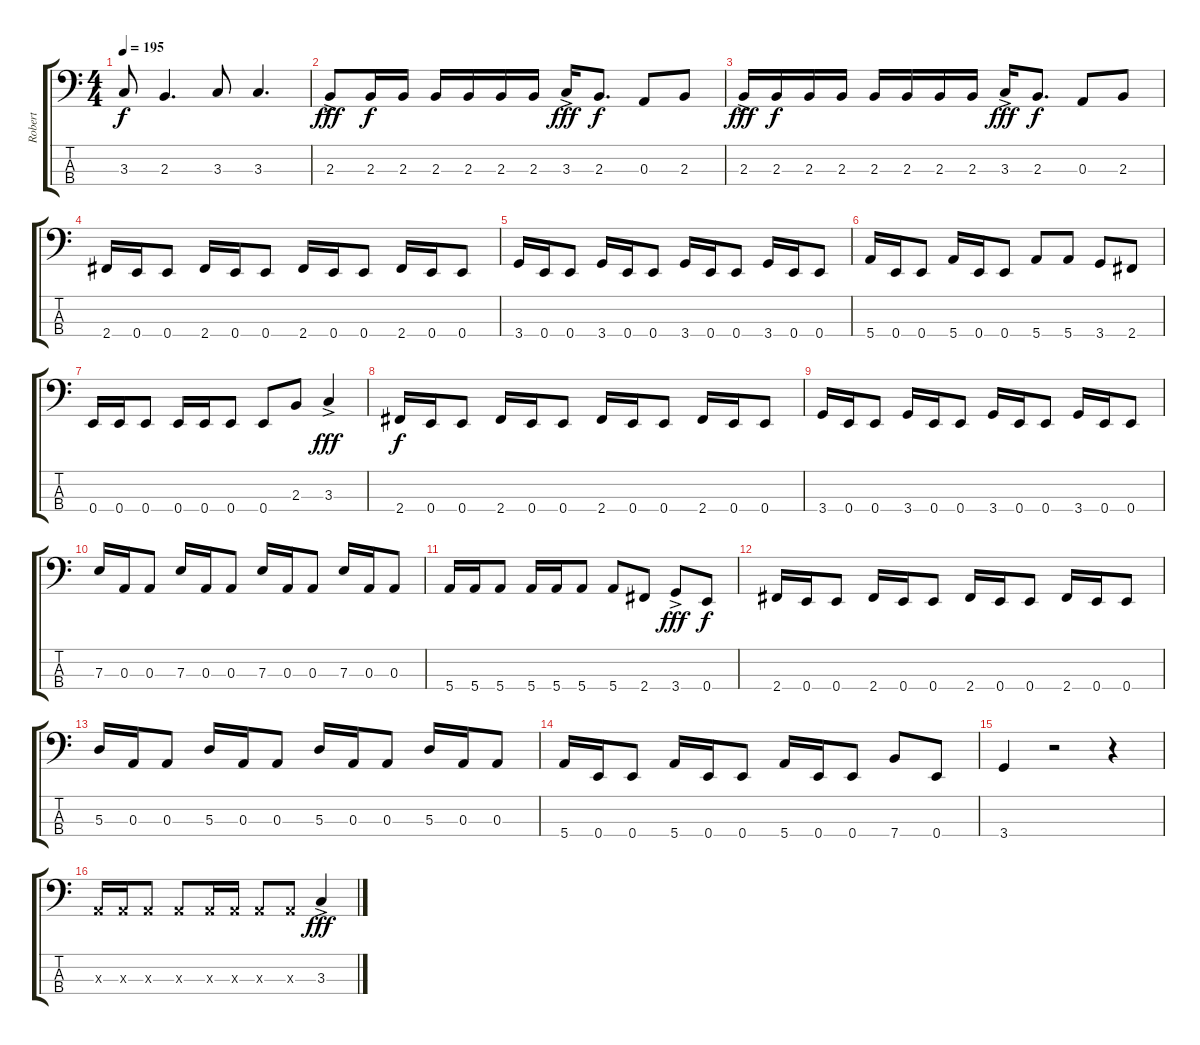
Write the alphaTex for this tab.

\track ("Robert" "Robert") {instrument electricbasspick}
\staff {score tabs}
\tuning (G2 D2 A1 E1) {hide}
\ts (4 4)
\tempo 195
\clef f4
\ks c
3.3.8{dy f} 2.3.4{d} 3.3.8 3.3.4{d} |
2.3{ac}.8{dy fff} 2.3.16{dy f} 2.3.16 2.3.16 2.3.16 2.3.16 2.3.16 3.3{ac}.16{dy fff} 2.3.8{d dy f} 0.3.8 2.3.8 |
2.3{ac}.16{dy fff} 2.3.16{dy f} 2.3.16 2.3.16 2.3.16 2.3.16 2.3.16 2.3.16 3.3{ac}.16{dy fff} 2.3.8{d dy f} 0.3.8 2.3.8 |
2.4.16 0.4.16 0.4.8 2.4.16 0.4.16 0.4.8 2.4.16 0.4.16 0.4.8 2.4.16 0.4.16 0.4.8 |
3.4.16 0.4.16 0.4.8 3.4.16 0.4.16 0.4.8 3.4.16 0.4.16 0.4.8 3.4.16 0.4.16 0.4.8 |
5.4.16 0.4.16 0.4.8 5.4.16 0.4.16 0.4.8 5.4.8 5.4.8 3.4.8 2.4.8 |
0.4.16 0.4.16 0.4.8 0.4.16 0.4.16 0.4.8 0.4.8 2.3.8 3.3{ac}.4{dy fff} |
2.4.16{dy f} 0.4.16 0.4.8 2.4.16 0.4.16 0.4.8 2.4.16 0.4.16 0.4.8 2.4.16 0.4.16 0.4.8 |
3.4.16 0.4.16 0.4.8 3.4.16 0.4.16 0.4.8 3.4.16 0.4.16 0.4.8 3.4.16 0.4.16 0.4.8 |
7.3.16 0.3.16 0.3.8 7.3.16 0.3.16 0.3.8 7.3.16 0.3.16 0.3.8 7.3.16 0.3.16 0.3.8 |
5.4.16 5.4.16 5.4.8 5.4.16 5.4.16 5.4.8 5.4.8 2.4.8 3.4{ac}.8{dy fff} 0.4.8{dy f} |
2.4.16 0.4.16 0.4.8 2.4.16 0.4.16 0.4.8 2.4.16 0.4.16 0.4.8 2.4.16 0.4.16 0.4.8 |
5.3.16 0.3.16 0.3.8 5.3.16 0.3.16 0.3.8 5.3.16 0.3.16 0.3.8 5.3.16 0.3.16 0.3.8 |
5.4.16 0.4.16 0.4.8 5.4.16 0.4.16 0.4.8 5.4.16 0.4.16 0.4.8 7.4.8 0.4.8 |
3.4.4 r.2 r.4 |
0.3{x}.16 0.3{x}.16 0.3{x}.8 0.3{x}.8 0.3{x}.16 0.3{x}.16 0.3{x}.8 0.3{x}.8 3.3{ac}.4{dy fff}
